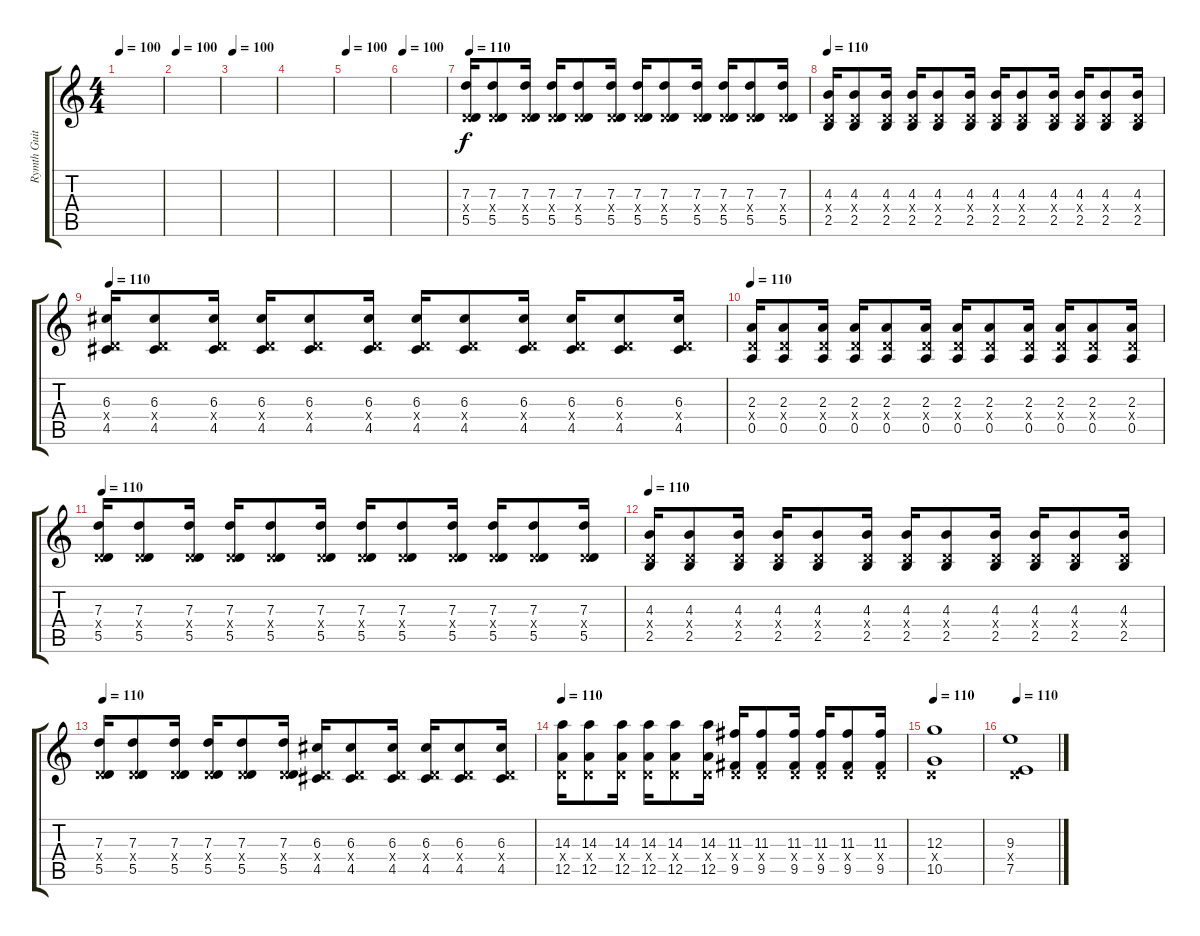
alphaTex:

\track ("Rymth Guitar" "Rymth Guit") {instrument distortionguitar}
\staff {score tabs}
\tuning (E4 B3 G3 D3 A2 E2) {hide}
\ts (4 4)
\tempo 100
\clef g2
\ks c
|
\tempo 100
|
\tempo 100
|
|
\tempo 100
|
\tempo 100
|
\tempo 100
\tempo 110
(7.3 0.4{x} 5.5).16 (7.3 0.4{x} 5.5).8 (7.3 0.4{x} 5.5).16 (7.3 0.4{x} 5.5).16 (7.3 0.4{x} 5.5).8 (7.3 0.4{x} 5.5).16 (7.3 0.4{x} 5.5).16 (7.3 0.4{x} 5.5).8 (7.3 0.4{x} 5.5).16 (7.3 0.4{x} 5.5).16 (7.3 0.4{x} 5.5).8 (7.3 0.4{x} 5.5).16 |
\tempo 110
(4.3 0.4{x} 2.5).16 (4.3 0.4{x} 2.5).8 (4.3 0.4{x} 2.5).16 (4.3 0.4{x} 2.5).16 (4.3 0.4{x} 2.5).8 (4.3 0.4{x} 2.5).16 (4.3 0.4{x} 2.5).16 (4.3 0.4{x} 2.5).8 (4.3 0.4{x} 2.5).16 (4.3 0.4{x} 2.5).16 (4.3 0.4{x} 2.5).8 (4.3 0.4{x} 2.5).16 |
\tempo 100
\tempo 110
(6.3 0.4{x} 4.5).16 (6.3 0.4{x} 4.5).8 (6.3 0.4{x} 4.5).16 (6.3 0.4{x} 4.5).16 (6.3 0.4{x} 4.5).8 (6.3 0.4{x} 4.5).16 (6.3 0.4{x} 4.5).16 (6.3 0.4{x} 4.5).8 (6.3 0.4{x} 4.5).16 (6.3 0.4{x} 4.5).16 (6.3 0.4{x} 4.5).8 (6.3 0.4{x} 4.5).16 |
\tempo 100
\tempo 110
(2.3 0.4{x} 0.5).16 (2.3 0.4{x} 0.5).8 (2.3 0.4{x} 0.5).16 (2.3 0.4{x} 0.5).16 (2.3 0.4{x} 0.5).8 (2.3 0.4{x} 0.5).16 (2.3 0.4{x} 0.5).16 (2.3 0.4{x} 0.5).8 (2.3 0.4{x} 0.5).16 (2.3 0.4{x} 0.5).16 (2.3 0.4{x} 0.5).8 (2.3 0.4{x} 0.5).16 |
\tempo 100
\tempo 110
(7.3 0.4{x} 5.5).16 (7.3 0.4{x} 5.5).8 (7.3 0.4{x} 5.5).16 (7.3 0.4{x} 5.5).16 (7.3 0.4{x} 5.5).8 (7.3 0.4{x} 5.5).16 (7.3 0.4{x} 5.5).16 (7.3 0.4{x} 5.5).8 (7.3 0.4{x} 5.5).16 (7.3 0.4{x} 5.5).16 (7.3 0.4{x} 5.5).8 (7.3 0.4{x} 5.5).16 |
\tempo 110
(4.3 0.4{x} 2.5).16 (4.3 0.4{x} 2.5).8 (4.3 0.4{x} 2.5).16 (4.3 0.4{x} 2.5).16 (4.3 0.4{x} 2.5).8 (4.3 0.4{x} 2.5).16 (4.3 0.4{x} 2.5).16 (4.3 0.4{x} 2.5).8 (4.3 0.4{x} 2.5).16 (4.3 0.4{x} 2.5).16 (4.3 0.4{x} 2.5).8 (4.3 0.4{x} 2.5).16 |
\tempo 100
\tempo 110
(7.3 0.4{x} 5.5).16 (7.3 0.4{x} 5.5).8 (7.3 0.4{x} 5.5).16 (7.3 0.4{x} 5.5).16 (7.3 0.4{x} 5.5).8 (7.3 0.4{x} 5.5).16 (6.3 0.4{x} 4.5).16 (6.3 0.4{x} 4.5).8 (6.3 0.4{x} 4.5).16 (6.3 0.4{x} 4.5).16 (6.3 0.4{x} 4.5).8 (6.3 0.4{x} 4.5).16 |
\tempo 100
\tempo 110
(14.3 0.4{x} 12.5).16 (14.3 0.4{x} 12.5).8 (14.3 0.4{x} 12.5).16 (14.3 0.4{x} 12.5).16 (14.3 0.4{x} 12.5).8 (14.3 0.4{x} 12.5).16 (11.3 0.4{x} 9.5).16 (11.3 0.4{x} 9.5).8 (11.3 0.4{x} 9.5).16 (11.3 0.4{x} 9.5).16 (11.3 0.4{x} 9.5).8 (11.3 0.4{x} 9.5).16 |
\tempo 110
(12.3 0.4{x} 10.5).1 |
\tempo 110
(9.3 0.4{x} 7.5).1
